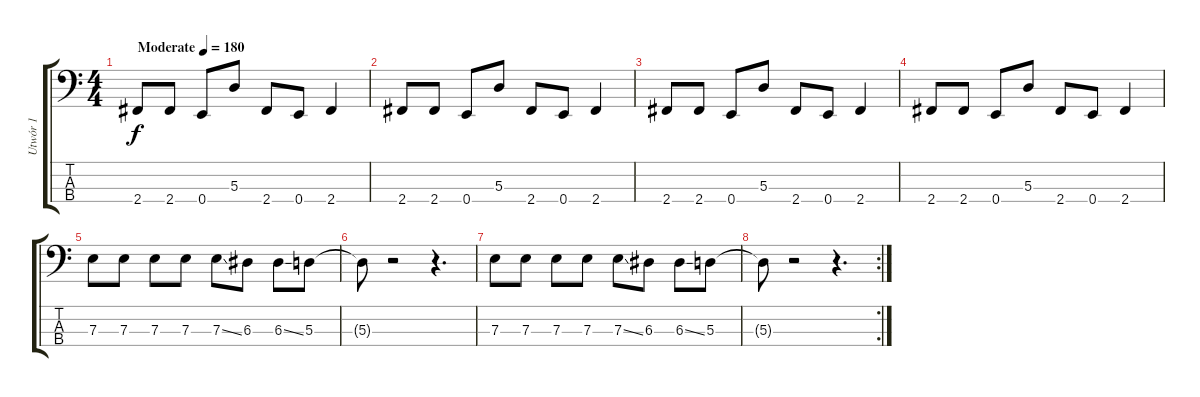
\track ("Utwór 1" "Utwór 1") {instrument electricbassfinger}
\staff {score tabs}
\tuning (G2 D2 A1 E1) {hide}
\ts (4 4)
\tempo (180 "Moderate")
\clef f4
\ks c
2.4.8{dy f instrument electricbassfinger} 2.4.8 0.4.8 5.3.8 2.4.8 0.4.8 2.4.4 |
2.4.8 2.4.8 0.4.8 5.3.8 2.4.8 0.4.8 2.4.4 |
2.4.8 2.4.8 0.4.8 5.3.8 2.4.8 0.4.8 2.4.4 |
2.4.8 2.4.8 0.4.8 5.3.8 2.4.8 0.4.8 2.4.4 |
7.3.8 7.3.8 7.3.8 7.3.8 7.3{ss}.8 6.3.8 6.3{ss}.8 5.3.8 |
5.3{t}.8 r.2 r.4{d} |
7.3.8 7.3.8 7.3.8 7.3.8 7.3{ss}.8 6.3.8 6.3{ss}.8 5.3.8 |
\rc 2
5.3{t}.8 r.2 r.4{d}
